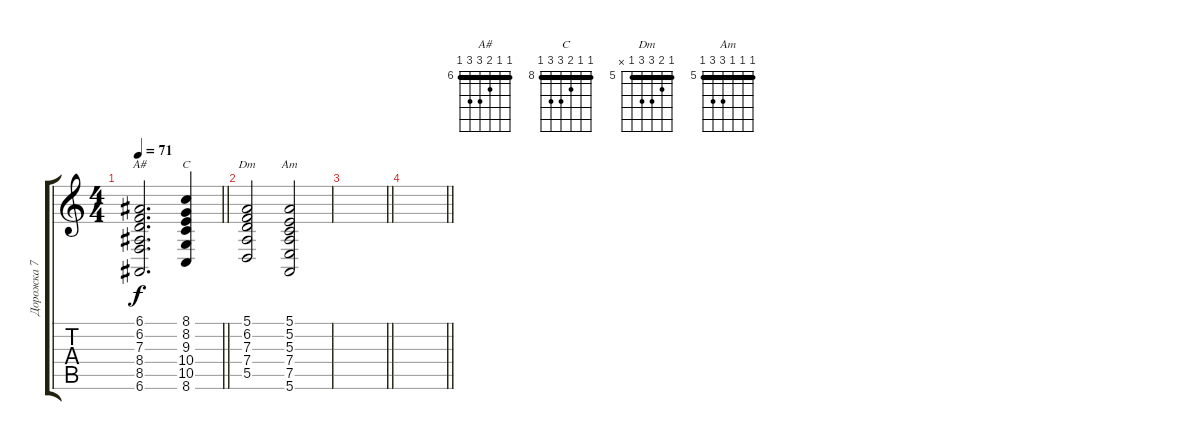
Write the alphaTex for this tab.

\track ("Дорожка 7" "Дорожка 7") {instrument stringensemble1}
\staff {score tabs}
\tuning (E4 B3 G3 D3 A2 E2) {hide}
\chord ("A#" 6 6 7 8 8 6) {firstfret 6 barre 6}
\chord ("C" 8 8 9 10 10 8) {firstfret 8 barre 8}
\chord ("Dm" 5 6 7 7 5 x) {firstfret 5 barre 5}
\chord ("Am" 5 5 5 7 7 5) {firstfret 5 barre 5}
\ts (4 4)
\tempo 71
\clef g2
\barLineRight lightlight
\ks c
(6.1 6.2 7.3 8.4 8.5 6.6).2{d ch "A#" dy f} (8.1 8.2 9.3 10.4 10.5 8.6).4{ch "C"} |
(5.1 6.2 7.3 7.4 5.5).2{ch "Dm"} (5.1 5.2 5.3 7.4 7.5 5.6).2{ch "Am"} |
\barLineRight lightlight
|
\barLineRight lightlight
